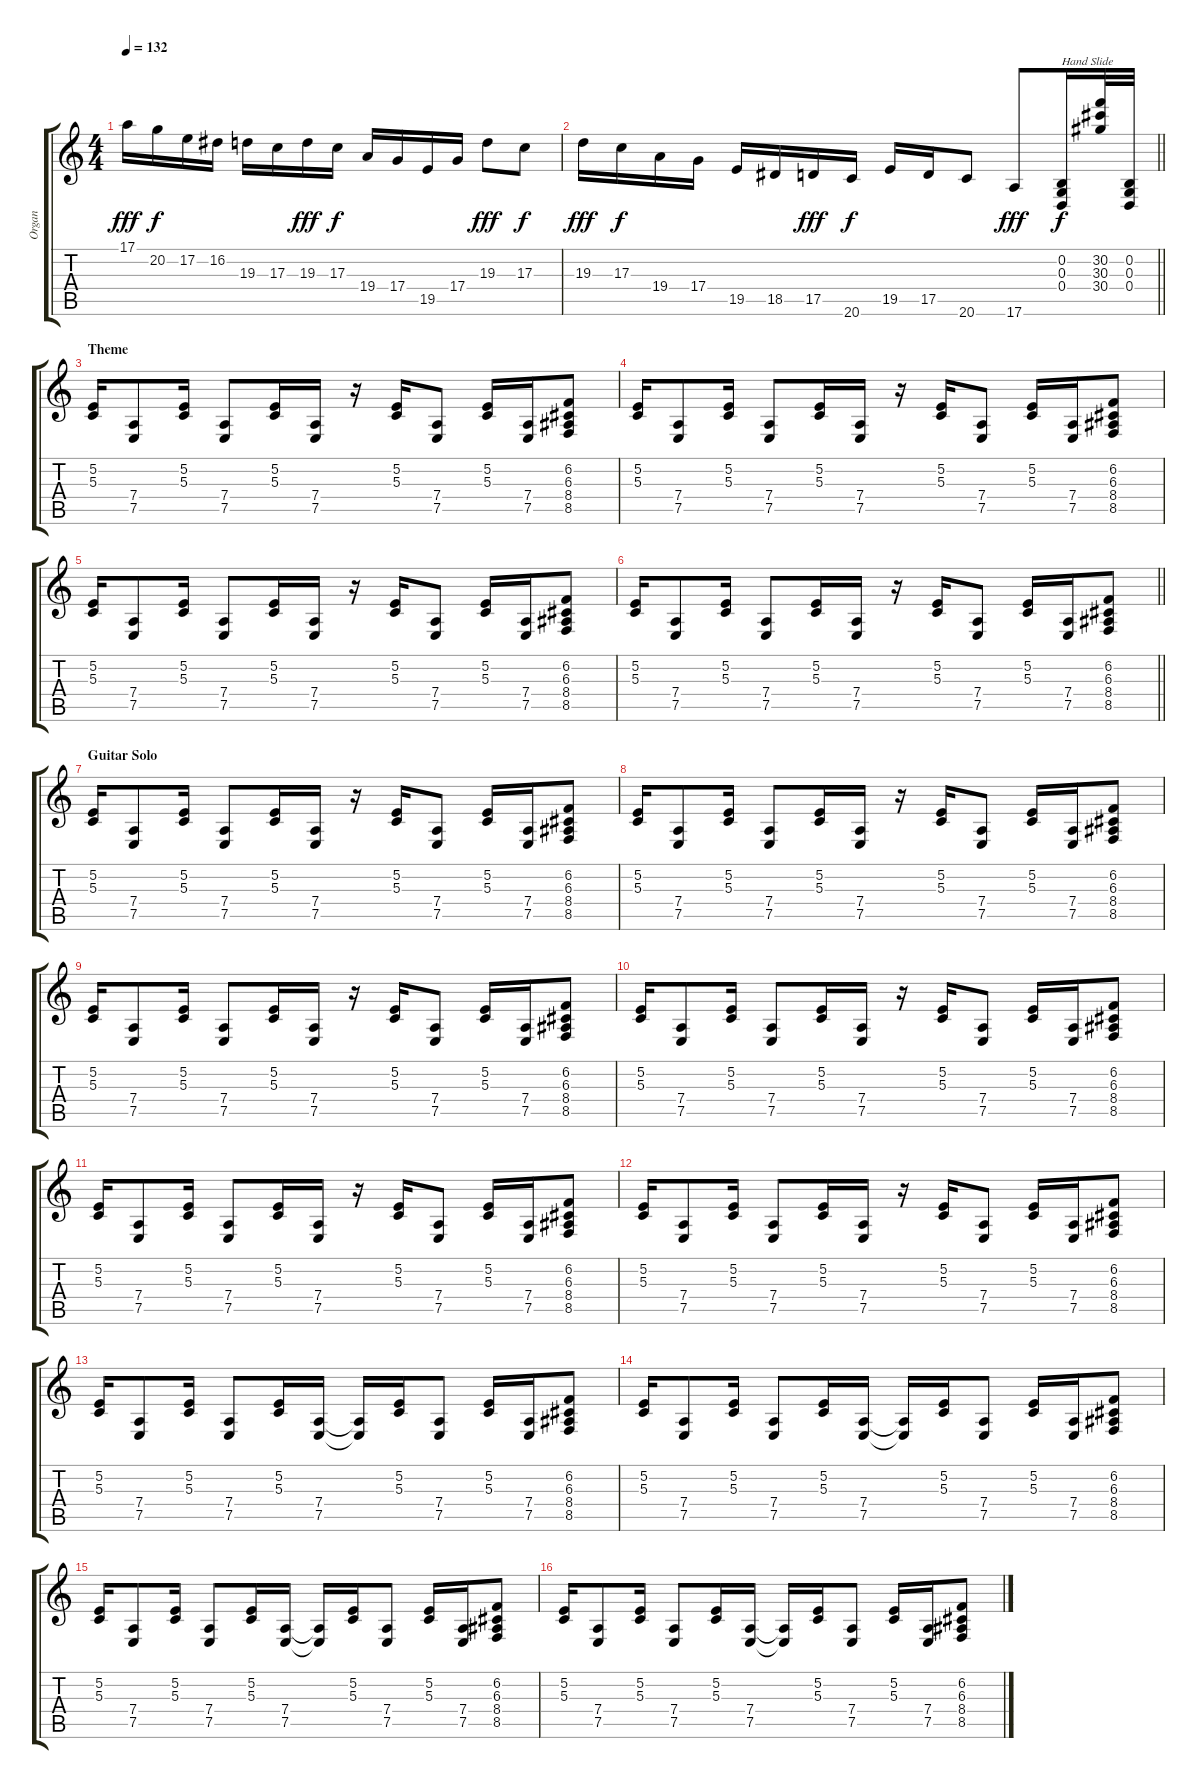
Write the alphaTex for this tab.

\track ("Organ" "Organ") {instrument drawbarorgan}
\staff {score tabs}
\tuning (E4 B3 G3 D3 A2 E2) {hide}
\ts (4 4)
\tempo 132
\clef g2
\ks c
17.1.16{dy fff} 20.2.16{dy f} 17.2.16 16.2.16 19.3.16 17.3.16 19.3.16{dy fff} 17.3.16{dy f} 19.4.16 17.4.16 19.5.16 17.4.16 19.3.8{dy fff} 17.3.8{dy f} |
\barLineRight lightlight
19.3.16{dy fff} 17.3.16{dy f} 19.4.16 17.4.16 19.5.16 18.5.16 17.5.16{dy fff} 20.6.16{dy f} 19.5.16 17.5.16 20.6.8 17.6.8{dy fff} (0.2 0.3 0.4).16{txt "Hand Slide" dy f} (30.2 30.3 30.4).32 (0.2 0.3 0.4).32 |
\section ("" "Theme")
(5.2 5.3).16 (7.4 7.5).8 (5.2 5.3).16 (7.4 7.5).8 (5.2 5.3).16 (7.4 7.5).16 r.16 (5.2 5.3).16 (7.4 7.5).8 (5.2 5.3).16 (7.4 7.5).16 (6.2 6.3 8.4 8.5).8 |
(5.2 5.3).16 (7.4 7.5).8 (5.2 5.3).16 (7.4 7.5).8 (5.2 5.3).16 (7.4 7.5).16 r.16 (5.2 5.3).16 (7.4 7.5).8 (5.2 5.3).16 (7.4 7.5).16 (6.2 6.3 8.4 8.5).8 |
(5.2 5.3).16 (7.4 7.5).8 (5.2 5.3).16 (7.4 7.5).8 (5.2 5.3).16 (7.4 7.5).16 r.16 (5.2 5.3).16 (7.4 7.5).8 (5.2 5.3).16 (7.4 7.5).16 (6.2 6.3 8.4 8.5).8 |
\barLineRight lightlight
(5.2 5.3).16 (7.4 7.5).8 (5.2 5.3).16 (7.4 7.5).8 (5.2 5.3).16 (7.4 7.5).16 r.16 (5.2 5.3).16 (7.4 7.5).8 (5.2 5.3).16 (7.4 7.5).16 (6.2 6.3 8.4 8.5).8 |
\section ("" "Guitar Solo")
(5.2 5.3).16 (7.4 7.5).8 (5.2 5.3).16 (7.4 7.5).8 (5.2 5.3).16 (7.4 7.5).16 r.16 (5.2 5.3).16 (7.4 7.5).8 (5.2 5.3).16 (7.4 7.5).16 (6.2 6.3 8.4 8.5).8 |
(5.2 5.3).16 (7.4 7.5).8 (5.2 5.3).16 (7.4 7.5).8 (5.2 5.3).16 (7.4 7.5).16 r.16 (5.2 5.3).16 (7.4 7.5).8 (5.2 5.3).16 (7.4 7.5).16 (6.2 6.3 8.4 8.5).8 |
(5.2 5.3).16 (7.4 7.5).8 (5.2 5.3).16 (7.4 7.5).8 (5.2 5.3).16 (7.4 7.5).16 r.16 (5.2 5.3).16 (7.4 7.5).8 (5.2 5.3).16 (7.4 7.5).16 (6.2 6.3 8.4 8.5).8 |
(5.2 5.3).16 (7.4 7.5).8 (5.2 5.3).16 (7.4 7.5).8 (5.2 5.3).16 (7.4 7.5).16 r.16 (5.2 5.3).16 (7.4 7.5).8 (5.2 5.3).16 (7.4 7.5).16 (6.2 6.3 8.4 8.5).8 |
(5.2 5.3).16 (7.4 7.5).8 (5.2 5.3).16 (7.4 7.5).8 (5.2 5.3).16 (7.4 7.5).16 r.16 (5.2 5.3).16 (7.4 7.5).8 (5.2 5.3).16 (7.4 7.5).16 (6.2 6.3 8.4 8.5).8 |
(5.2 5.3).16 (7.4 7.5).8 (5.2 5.3).16 (7.4 7.5).8 (5.2 5.3).16 (7.4 7.5).16 r.16 (5.2 5.3).16 (7.4 7.5).8 (5.2 5.3).16 (7.4 7.5).16 (6.2 6.3 8.4 8.5).8 |
(5.2 5.3).16 (7.4 7.5).8 (5.2 5.3).16 (7.4 7.5).8 (5.2 5.3).16 (7.4 7.5).16 (7.4{t} 7.5{t}).16 (5.2 5.3).16 (7.4 7.5).8 (5.2 5.3).16 (7.4 7.5).16 (6.2 6.3 8.4 8.5).8 |
(5.2 5.3).16 (7.4 7.5).8 (5.2 5.3).16 (7.4 7.5).8 (5.2 5.3).16 (7.4 7.5).16 (7.4{t} 7.5{t}).16 (5.2 5.3).16 (7.4 7.5).8 (5.2 5.3).16 (7.4 7.5).16 (6.2 6.3 8.4 8.5).8 |
(5.2 5.3).16 (7.4 7.5).8 (5.2 5.3).16 (7.4 7.5).8 (5.2 5.3).16 (7.4 7.5).16 (7.4{t} 7.5{t}).16 (5.2 5.3).16 (7.4 7.5).8 (5.2 5.3).16 (7.4 7.5).16 (6.2 6.3 8.4 8.5).8 |
(5.2 5.3).16 (7.4 7.5).8 (5.2 5.3).16 (7.4 7.5).8 (5.2 5.3).16 (7.4 7.5).16 (7.4{t} 7.5{t}).16 (5.2 5.3).16 (7.4 7.5).8 (5.2 5.3).16 (7.4 7.5).16 (6.2 6.3 8.4 8.5).8
